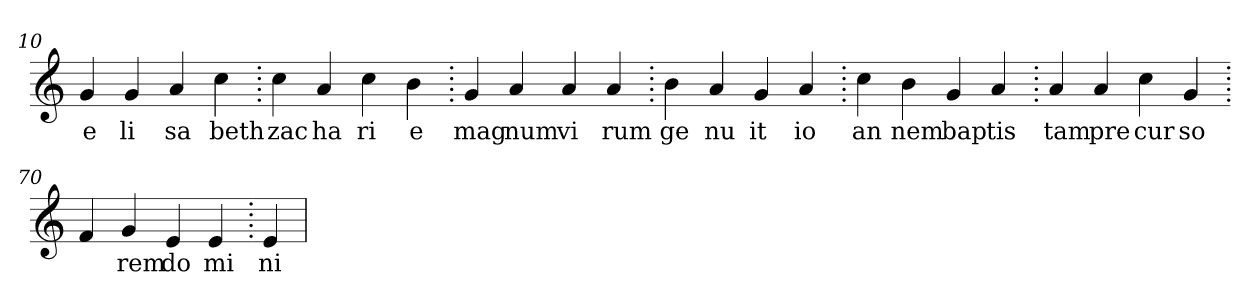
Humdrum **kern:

**kern	**text
*part1	*part1
*staff1	*staff1
*clefG2	*
=10.	=10.
4g	e
4g	li
4a	sa
4cc	beth
=20.	=20.
4cc	zac
4a	ha
4cc	ri
4b	e
=30.	=30.
4g	mag
4a	num
4a	vi
4a	rum
=40.	=40.
4b	ge
4a	nu
4g	it
4a	io
=50.	=50.
4cc	an
4b	nem
4g	bap
4a	tis
=60.	=60.
4a	tam
4a	pre
4cc	cur
4g	so
=70.	=70.
4f	.
4g	rem
4e	do
4e	mi
=80.	=80.
4e	ni
=	=
*-	*-
